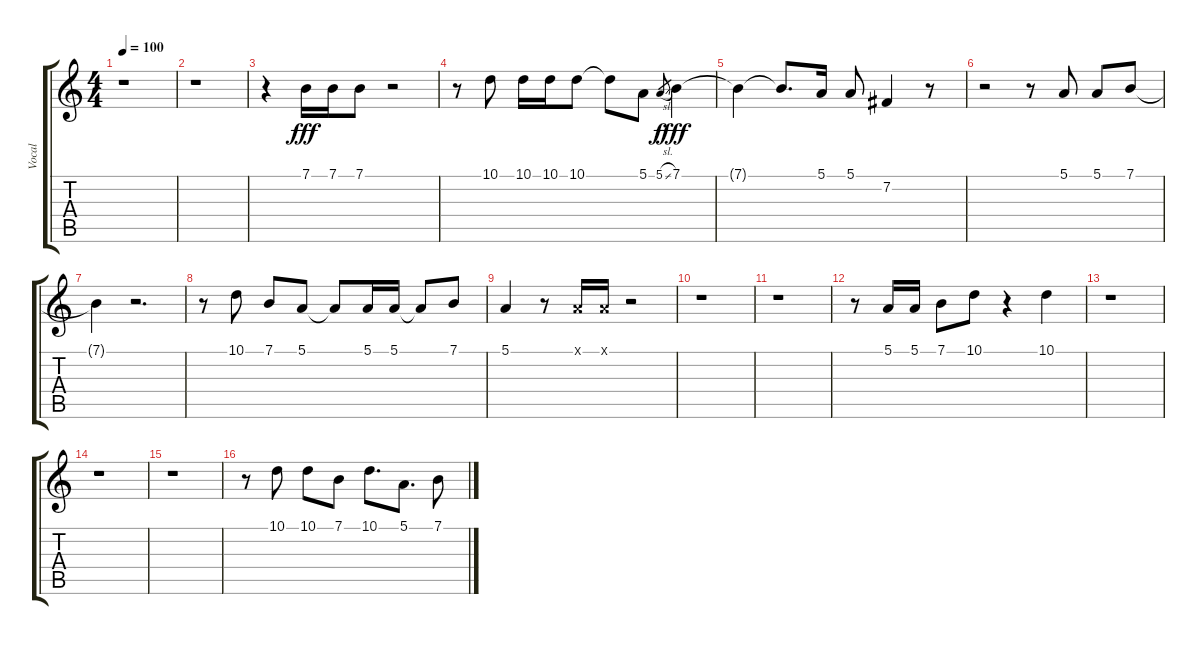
\track ("Vocal" "Vocal") {instrument choiraahs}
\staff {score tabs}
\tuning (E4 B3 G3 D3 A2 E2) {hide}
\ts (4 4)
\tempo 100
\clef g2
\ks c
r.1{dy fff} |
r.1 |
r.4 7.1.16 7.1.16 7.1.8 r.2 |
r.8 10.1.8 10.1.16 10.1.16 10.1.8 10.1{t}.8 5.1.8 5.1{sl}.8{gr dy f} 7.1.4{dy fff} |
7.1{t}.4 7.1{t}.8{d} 5.1.16 5.1.8 7.2.4 r.8 |
r.2 r.8 5.1.8 5.1.8 7.1.8 |
7.1{t}.4 r.2{d} |
r.8 10.1.8 7.1.8 5.1.8 5.1{t}.8 5.1.16 5.1.16 5.1{t}.8 7.1.8 |
5.1.4 r.8 5.1{x}.16 5.1{x}.16 r.2 |
r.1 |
r.1 |
r.8 5.1.16 5.1.16 7.1.8 10.1.8 r.4 10.1.4 |
r.1 |
r.1 |
r.1 |
r.8 10.1.8 10.1.8 7.1.8 10.1.8{d} 5.1.8{d} 7.1.8
